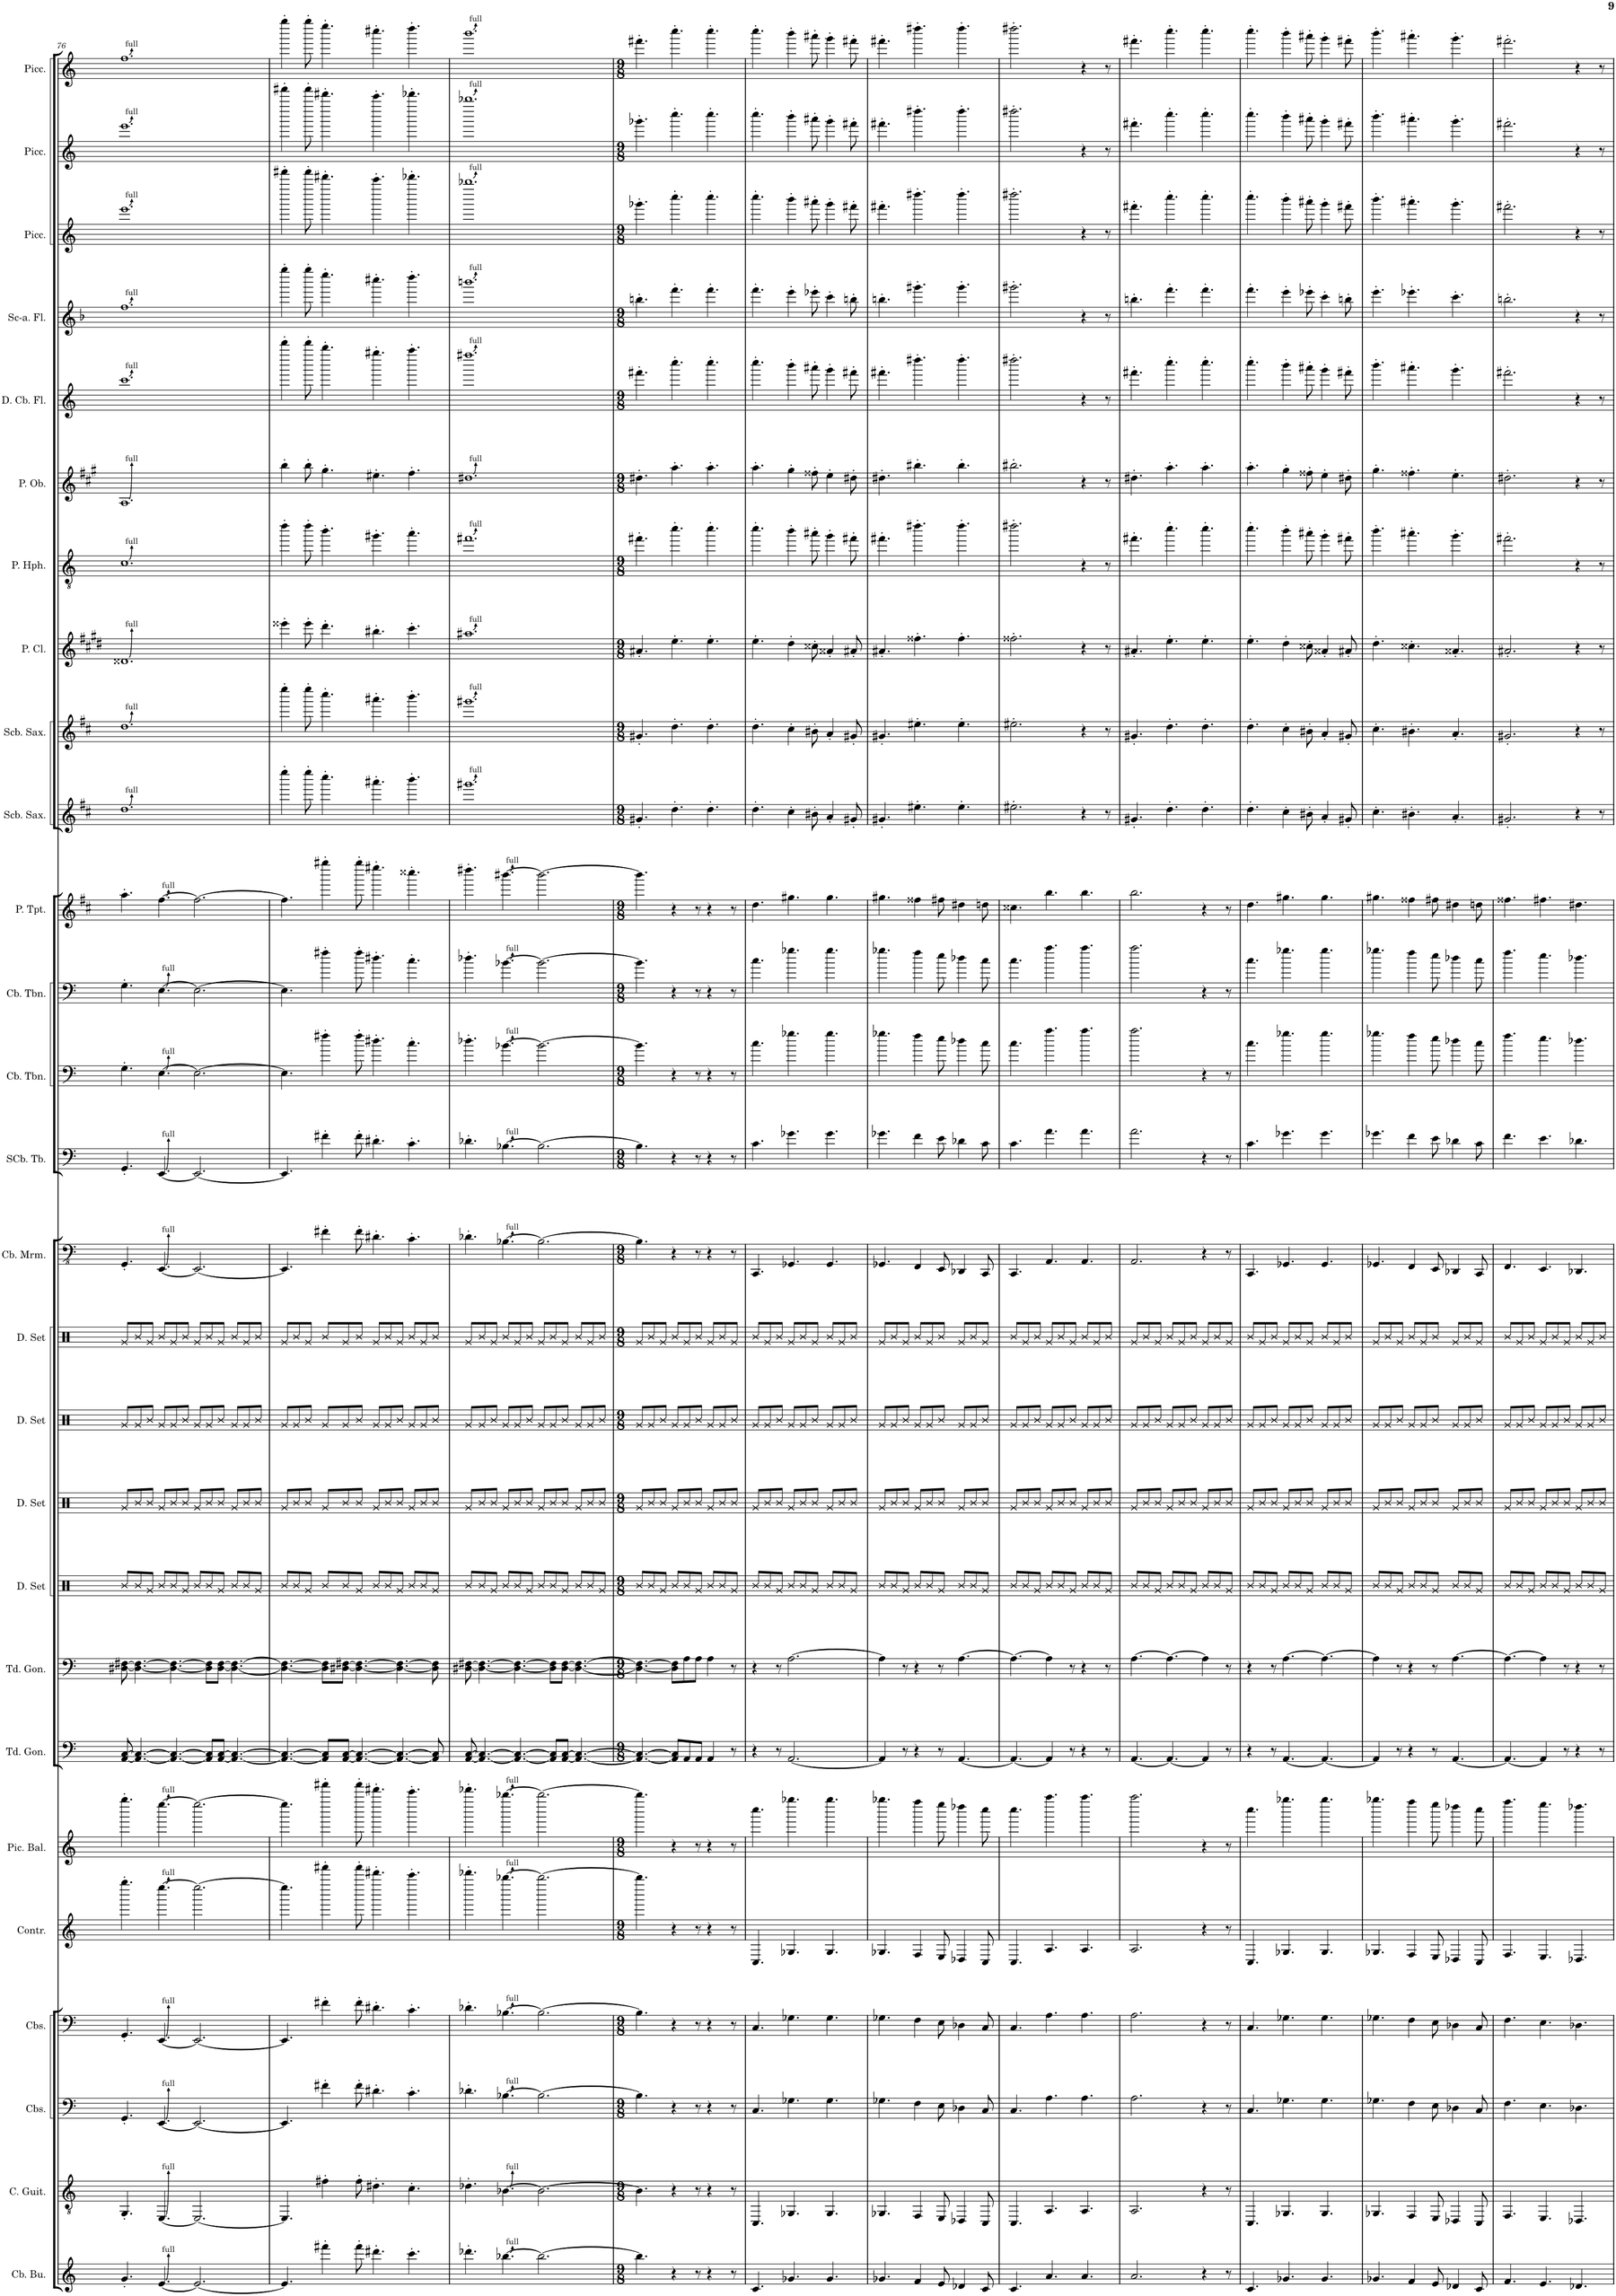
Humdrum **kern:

**kern	**kern	**kern	**kern	**kern	**kern	**kern	**kern	**kern	**kern	**kern	**kern	**kern	**kern	**kern	**kern	**kern	**kern	**kern	**kern	**kern	**kern	**kern
*part23	*part22	*part21	*part20	*part19	*part18	*part17	*part16	*part15	*part14	*part13	*part12	*part11	*part10	*part9	*part8	*part7	*part6	*part5	*part4	*part3	*part2	*part1
*staff23	*staff22	*staff21	*staff20	*staff19	*staff18	*staff17	*staff16	*staff15	*staff14	*staff13	*staff12	*staff11	*staff10	*staff9	*staff8	*staff7	*staff6	*staff5	*staff4	*staff3	*staff2	*staff1
*I"Contrabass Bugle	*I"Contra Guitar	*I"Contrabasses	*I"Contrabasses	*I"Contralto	*I"Piccolo Balalaika	*I"Tuned Gongs	*I"Tuned Gongs	*I"Contrabass Marimba	*I"Sub-Contrabass Tuba	*I"Contrabass Trombone	*I"Contrabass Trombone	*I"Piccolo Trumpet	*I"Subcontrabass Saxophone	*I"Subcontrabass Saxophone	*I"Piccolo Clarinet	*I"Piccolo Heckelphone	*I"Piccolo Oboe	*I"Double Contrabass Flute	*I"Sub Contra-alto Flute	*I"Piccolo	*I"Piccolo	*I"Piccolo
*I'Cb. Bu.	*I'C. Guit.	*I'Cbs.	*I'Cbs.	*I'Contr.	*I'Pic. Bal.	*I'Td. Gon.	*I'Td. Gon.	*I'Cb. Mrm.	*I'SCb. Tb.	*I'Cb. Tbn.	*I'Cb. Tbn.	*I'P. Tpt.	*I'Scb. Sax.	*I'Scb. Sax.	*I'P. Cl.	*I'P. Hph.	*I'P. Ob.	*I'D. Cb. Fl.	*I'Sc-a. Fl.	*I'Picc.	*I'Picc.	*I'Picc.
!!LO:PB:g=z
*clefG2	*clefGv2	*clefF4	*clefF4	*clefG2	*clefG2	*clefF4	*clefF4	*clefFv4	*clefF4	*clefF4	*clefF4	*clefG2	*clefG2	*clefG2	*clefG2	*clefGv2	*clefG2	*clefG2	*clefG2	*clefG2	*clefG2	*clefG2
*Trd14c24	*	*Trd7c12	*Trd7c12	*	*	*	*	*	*	*	*	*Trd-6c-10	*Trd22c38	*Trd22c38	*Trd-5c-8	*	*Trd-2c-3	*Trd21c36	*Trd17c29	*Trd-7c-12	*Trd-7c-12	*Trd-7c-12
*k[]	*k[]	*k[]	*k[]	*k[]	*k[]	*k[]	*k[]	*k[]	*k[]	*k[]	*k[]	*k[f#c#]	*k[f#c#]	*k[f#c#]	*k[f#c#g#d#]	*k[]	*k[f#c#g#]	*k[]	*k[b-]	*k[]	*k[]	*k[]
*M12/8	*M12/8	*M12/8	*M12/8	*M12/8	*M12/8	*M12/8	*M12/8	*M12/8	*M12/8	*M12/8	*M12/8	*M12/8	*M12/8	*M12/8	*M12/8	*M12/8	*M12/8	*M12/8	*M12/8	*M12/8	*M12/8	*M12/8
=76	=76	=76	=76	=76	=76	=76	=76	=76	=76	=76	=76	=76	=76	=76	=76	=76	=76	=76	=76	=76	=76	=76
4.g'/	4.GG'/	4.GG'/	4.GG'/	4.gggg'\	4.gggg'\	[8AA/ [8C/	[8D#X\ [8F#X\	4.GGG'/	4.GG'/	4.G'\	4.G'\	4.aa'\	1.dd	1.dd	1.d##X	1.c	1.A	1.ccc	1.ff	1.eee	1.eee	1.ff
.	.	.	.	.	.	4.AA/_ 4.C/_	4.D#\_ 4.F#\_	.	.	.	.	.	.	.	.	.	.	.	.	.	.	.
[4.e/	[4.EE/	[4.EE/	[4.EE/	[4.eeee\	[4.eeee\	.	.	[4.EEE/	[4.EE/	[4.E\	[4.E\	[4.ff#\	.	.	.	.	.	.	.	.	.	.
.	.	.	.	.	.	4.AA/_ 4.C/_	4.D#\_ 4.F#\_	.	.	.	.	.	.	.	.	.	.	.	.	.	.	.
2.e/_	2.EE/_	2.EE/_	2.EE/_	2.eeee\_	2.eeee\_	.	.	2.EEE/_	2.EE/_	2.E\_	2.E\_	2.ff#\_	.	.	.	.	.	.	.	.	.	.
.	.	.	.	.	.	8AA/] 8C/]L	8D#\] 8F#\]L	.	.	.	.	.	.	.	.	.	.	.	.	.	.	.
.	.	.	.	.	.	[8AA/ [8C/J	[8D#\ [8F#\J	.	.	.	.	.	.	.	.	.	.	.	.	.	.	.
.	.	.	.	.	.	4.AA/_ 4.C/_	4.D#\_ 4.F#\_	.	.	.	.	.	.	.	.	.	.	.	.	.	.	.
=77	=77	=77	=77	=77	=77	=77	=77	=77	=77	=77	=77	=77	=77	=77	=77	=77	=77	=77	=77	=77	=77	=77
4.e/]	4.EE/]	4.EE/]	4.EE/]	4.eeee\]	4.eeee\]	4.AA/_ 4.C/_	4.D#\_ 4.F#\_	4.EEE/]	4.EE/]	4.E\]	4.E\]	4.ff#\]	4eeee'\	4eeee'\	4eee##X'\	4ddd'\	4bb'\	4ddddd'\	4gggg'\	4fffff#X'\	4fffff#X'\	4gggg'\
.	.	.	.	.	.	.	.	.	.	.	.	.	8eeee'\	8eeee'\	8eee##'\	8ddd'\	8bb'\	8ddddd'\	8gggg'\	8fffff#'\	8fffff#'\	8gggg'\
4fff#X'\	4f#X'\	4f#X'\	4f#X'\	4fffff#X'\	4fffff#X'\	8AA/] 8C/]L	8D#\] 8F#\]L	4F#X'\	4f#X'\	4ff#X'\	4ff#X'\	4gggg#X'\	4.cccc#'\	4.cccc#'\	4.ddd#'\	4.bb'\	4.gg#'\	4.bbbb'\	4.eeee'\	4.ddddd#X'\	4.ddddd#X'\	4.eeee'\
.	.	.	.	.	.	[8AA/ [8C/J	[8D#X\ [8F#X\J	.	.	.	.	.	.	.	.	.	.	.	.	.	.	.
8fff#'\	8f#'\	8f#'\	8f#'\	8fffff#'\	8fffff#'\	4.AA/_ 4.C/_	4.D#\_ 4.F#\_	8F#'\	8f#'\	8ff#'\	8ff#'\	8gggg#'\	.	.	.	.	.	.	.	.	.	.
4.ddd#X'\	4.d#X'\	4.d#X'\	4.d#X'\	4.ddddd#X'\	4.ddddd#X'\	.	.	4.D#X'\	4.d#X'\	4.dd#X'\	4.dd#X'\	4.eeee#X'\	4.aaa#X'\	4.aaa#X'\	4.bb#X'\	4.gg#X'\	4.ee#X'\	4.gggg#X'\	4.cccc#X'\	4.ccccc'\	4.ccccc'\	4.cccc#X'\
.	.	.	.	.	.	4.AA/_ 4.C/_	4.D#\_ 4.F#\_	.	.	.	.	.	.	.	.	.	.	.	.	.	.	.
4.ccc'\	4.c'\	4.c'\	4.c'\	4.ccccc'\	4.ccccc'\	.	.	4.C'\	4.c'\	4.cc'\	4.cc'\	4.cccc##X'\	4.bbb'\	4.bbb'\	4.ccc#'\	4.aa'\	4.ff#'\	4.aaaa'\	4.dddd'\	4.ddddd-X'\	4.ddddd-X'\	4.dddd'\
.	.	.	.	.	.	8AA/] 8C/]	8D#\] 8F#\]	.	.	.	.	.	.	.	.	.	.	.	.	.	.	.
=78	=78	=78	=78	=78	=78	=78	=78	=78	=78	=78	=78	=78	=78	=78	=78	=78	=78	=78	=78	=78	=78	=78
4.ddd-X'\	4.d-X'\	4.d-X'\	4.d-X'\	4.ddddd-X'\	4.ddddd-X'\	[8AA/ [8C/	[8D#X\ [8F#X\	4.D-X'\	4.d-X'\	4.dd-X'\	4.dd-X'\	4.dddd#X'\	1.ggg#X	1.ggg#X	1.aa#X	1.ff#X	1.dd#X	1.ffff#X	1.bbbn	1.bbbb-X	1.bbbb-X	1.bbb
.	.	.	.	.	.	4.AA/_ 4.C/_	4.D#\_ 4.F#\_	.	.	.	.	.	.	.	.	.	.	.	.	.	.	.
[4.bb-X\	[4.B-X\	[4.B-X\	[4.B-X\	[4.bbbb-X\	[4.bbbb-X\	.	.	[4.BB-X\	[4.B-X\	[4.b-X\	[4.b-X\	[4.bbb#X\	.	.	.	.	.	.	.	.	.	.
.	.	.	.	.	.	4.AA/_ 4.C/_	4.D#\_ 4.F#\_	.	.	.	.	.	.	.	.	.	.	.	.	.	.	.
2.bb-\_	2.B-\_	2.B-\_	2.B-\_	2.bbbb-\_	2.bbbb-\_	.	.	2.BB-\_	2.B-\_	2.b-\_	2.b-\_	2.bbb#\_	.	.	.	.	.	.	.	.	.	.
.	.	.	.	.	.	8AA/] 8C/]L	8D#\] 8F#\]L	.	.	.	.	.	.	.	.	.	.	.	.	.	.	.
.	.	.	.	.	.	[8AA/ [8C/J	[8D#\ [8F#\J	.	.	.	.	.	.	.	.	.	.	.	.	.	.	.
.	.	.	.	.	.	4.AA/_ 4.C/_	4.D#\_ 4.F#\_	.	.	.	.	.	.	.	.	.	.	.	.	.	.	.
=79	=79	=79	=79	=79	=79	=79	=79	=79	=79	=79	=79	=79	=79	=79	=79	=79	=79	=79	=79	=79	=79	=79
*M9/8	*M9/8	*M9/8	*M9/8	*M9/8	*M9/8	*M9/8	*M9/8	*M9/8	*M9/8	*M9/8	*M9/8	*M9/8	*M9/8	*M9/8	*M9/8	*M9/8	*M9/8	*M9/8	*M9/8	*M9/8	*M9/8	*M9/8
4.bb-\]	4.B-\]	4.B-\]	4.B-\]	4.bbbb-\]	4.bbbb-\]	4.AA/_ 4.C/_	4.D#\_ 4.F#\_	4.BB-\]	4.B-\]	4.b-\]	4.b-\]	4.bbb#\]	4.g#X'/	4.g#X'/	4.a#X'/	4.ff#X'\	4.dd#X'\	4.fff#X'\	4.bbn'\	4.ggg-X'\	4.ggg-X'\	4.fff#X'\
4r	4r	4r	4r	4r	4r	8AA/] 8C/]L	8D#\] 8F#\]L	4r	4r	4r	4r	4r	4.dd'\	4.dd'\	4.ee'\	4.ccc'\	4.aa'\	4.cccc'\	4.fff'\	4.cccc'\	4.cccc'\	4.cccc'\
.	.	.	.	.	.	8AA/	8A\	.	.	.	.	.	.	.	.	.	.	.	.	.	.	.
8r	8r	8r	8r	8r	8r	8AA/J	8A\J	8r	8r	8r	8r	8r	.	.	.	.	.	.	.	.	.	.
4r	4r	4r	4r	4r	4r	4AA/	4A\	4r	4r	4r	4r	4r	4.dd'\	4.dd'\	4.ee'\	4.ccc'\	4.aa'\	4.cccc'\	4.fff'\	4.cccc'\	4.cccc'\	4.cccc'\
8r	8r	8r	8r	8r	8r	8r	8r	8r	8r	8r	8r	8r	.	.	.	.	.	.	.	.	.	.
=80	=80	=80	=80	=80	=80	=80	=80	=80	=80	=80	=80	=80	=80	=80	=80	=80	=80	=80	=80	=80	=80	=80
4.c/	4.CC/	4.C/	4.C/	4.C/	4.cccc\	4r	4r	4.CCC/	4.c\	4.cc\	4.cc\	4.dd\	4.dd'\	4.dd'\	4.ee'\	4.ccc'\	4.aa'\	4.cccc'\	4.fff'\	4.cccc'\	4.cccc'\	4.cccc'\
.	.	.	.	.	.	8r	8r	.	.	.	.	.	.	.	.	.	.	.	.	.	.	.
4.g-X/	4.GG-X/	4.G-X\	4.G-X\	4.G-X/	4.gggg-X\	[2.AA/	[2.A\	4.GGG-X/	4.g-X\	4.gg-X\	4.gg-X\	4.gg#X\	4cc#'\	4cc#'\	4dd#'\	4bb'\	4gg#'\	4bbb'\	4eee'\	4bbb'\	4bbb'\	4bbb'\
.	.	.	.	.	.	.	.	.	.	.	.	.	8b#X'\	8b#X'\	8cc##X'\	8aa#X'\	8ff##X'\	8aaa#X'\	8eee-X'\	8aaa#X'\	8aaa#X'\	8aaa#X'\
4.g-/	4.GG-/	4.G-\	4.G-\	4.G-/	4.gggg-\	.	.	4.GGG-/	4.g-\	4.gg-\	4.gg-\	4.gg#\	4a'/	4a'/	4a##X'/	4gg'\	4ee'\	4ggg'\	4ccc'\	4ggg'\	4ggg'\	4ggg'\
.	.	.	.	.	.	.	.	.	.	.	.	.	8g#X'/	8g#X'/	8a#X'/	8ff#X'\	8dd#X'\	8fff#X'\	8bbn'\	8fff#X'\	8fff#X'\	8fff#X'\
=81	=81	=81	=81	=81	=81	=81	=81	=81	=81	=81	=81	=81	=81	=81	=81	=81	=81	=81	=81	=81	=81	=81
4.g-X/	4.GG-X/	4.G-X\	4.G-X\	4.G-X/	4.gggg-X\	4AA/]	4A\]	4.GGG-X/	4.g-X\	4.gg-X\	4.gg-X\	4.gg#X\	4.g#X'/	4.g#X'/	4.a#X'/	4.ff#X'\	4.dd#X'\	4.fff#X'\	4.bbn'\	4.fff#X'\	4.fff#X'\	4.fff#X'\
.	.	.	.	.	.	8r	8r	.	.	.	.	.	.	.	.	.	.	.	.	.	.	.
4f/	4FF/	4F\	4F\	4F/	4ffff\	4r	4r	4FFF/	4f\	4ff\	4ff\	4ff##X\	4.ee#X'\	4.ee#X'\	4.ff##X'\	4.ddd#X'\	4.bb#X'\	4.dddd#X'\	4.ggg#X'\	4.dddd#X'\	4.dddd#X'\	4.dddd#X'\
8e/	8EE/	8E\	8E\	8E/	8eeee\	8r	8r	8EEE/	8e\	8ee\	8ee\	8ff#X\	.	.	.	.	.	.	.	.	.	.
4d-X/	4DD-X/	4D-X\	4D-X\	4D-X/	4dddd-X\	[4.AA/	[4.A\	4DDD-X/	4d-X\	4dd-X\	4dd-X\	4dd#X\	4.ee#'\	4.ee#'\	4.ff##'\	4.ddd#'\	4.bb#'\	4.dddd#'\	4.ggg#'\	4.dddd#'\	4.dddd#'\	4.dddd#'\
8c/	8CC/	8C/	8C/	8C/	8cccc\	.	.	8CCC/	8c\	8cc\	8cc\	8ddn\	.	.	.	.	.	.	.	.	.	.
=82	=82	=82	=82	=82	=82	=82	=82	=82	=82	=82	=82	=82	=82	=82	=82	=82	=82	=82	=82	=82	=82	=82
4.c/	4.CC/	4.C/	4.C/	4.C/	4.cccc\	4.AA/_	4.A\_	4.CCC/	4.c\	4.cc\	4.cc\	4.cc##X\	2.ee#X'\	2.ee#X'\	2.ff##X'\	2.ddd#X'\	2.bb#X'\	2.dddd#X'\	2.ggg#X'\	2.dddd#X'\	2.dddd#X'\	2.dddd#X'\
4.a/	4.AA/	4.A\	4.A\	4.A/	4.aaaa\	4AA/]	4A\]	4.AAA/	4.a\	4.aa\	4.aa\	4.bb\	.	.	.	.	.	.	.	.	.	.
.	.	.	.	.	.	8r	8r	.	.	.	.	.	.	.	.	.	.	.	.	.	.	.
4.a/	4.AA/	4.A\	4.A\	4.A/	4.aaaa\	4r	4r	4.AAA/	4.a\	4.aa\	4.aa\	4.bb\	4r	4r	4r	4r	4r	4r	4r	4r	4r	4r
.	.	.	.	.	.	8r	8r	.	.	.	.	.	8r	8r	8r	8r	8r	8r	8r	8r	8r	8r
=83	=83	=83	=83	=83	=83	=83	=83	=83	=83	=83	=83	=83	=83	=83	=83	=83	=83	=83	=83	=83	=83	=83
2.a/	2.AA/	2.A\	2.A\	2.A/	2.aaaa\	[4.AA/	[4.A\	2.AAA/	2.a\	2.aa\	2.aa\	2.bb\	4.g#X'/	4.g#X'/	4.a#X'/	4.ff#X'\	4.dd#X'\	4.fff#X'\	4.bbn'\	4.fff#X'\	4.fff#X'\	4.fff#X'\
.	.	.	.	.	.	4.AA/_	4.A\_	.	.	.	.	.	4.dd'\	4.dd'\	4.ee'\	4.ccc'\	4.aa'\	4.cccc'\	4.fff'\	4.cccc'\	4.cccc'\	4.cccc'\
4r	4r	4r	4r	4r	4r	4AA/]	4A\]	4r	4r	4r	4r	4r	4.dd'\	4.dd'\	4.ee'\	4.ccc'\	4.aa'\	4.cccc'\	4.fff'\	4.cccc'\	4.cccc'\	4.cccc'\
8r	8r	8r	8r	8r	8r	8r	8r	8r	8r	8r	8r	8r	.	.	.	.	.	.	.	.	.	.
=84	=84	=84	=84	=84	=84	=84	=84	=84	=84	=84	=84	=84	=84	=84	=84	=84	=84	=84	=84	=84	=84	=84
4.c/	4.CC/	4.C/	4.C/	4.C/	4.cccc\	4r	4r	4.CCC/	4.c\	4.cc\	4.cc\	4.dd\	4.dd'\	4.dd'\	4.ee'\	4.ccc'\	4.aa'\	4.cccc'\	4.fff'\	4.cccc'\	4.cccc'\	4.cccc'\
.	.	.	.	.	.	8r	8r	.	.	.	.	.	.	.	.	.	.	.	.	.	.	.
4.g-X/	4.GG-X/	4.G-X\	4.G-X\	4.G-X/	4.gggg-X\	[4.AA/	[4.A\	4.GGG-X/	4.g-X\	4.gg-X\	4.gg-X\	4.gg#X\	4cc#'\	4cc#'\	4dd#'\	4bb'\	4gg#'\	4bbb'\	4eee'\	4bbb'\	4bbb'\	4bbb'\
.	.	.	.	.	.	.	.	.	.	.	.	.	8b#X'\	8b#X'\	8cc##X'\	8aa#X'\	8ff##X'\	8aaa#X'\	8eee-X'\	8aaa#X'\	8aaa#X'\	8aaa#X'\
4.g-/	4.GG-/	4.G-\	4.G-\	4.G-/	4.gggg-\	4.AA/_	4.A\_	4.GGG-/	4.g-\	4.gg-\	4.gg-\	4.gg#\	4a'/	4a'/	4a##X'/	4gg'\	4ee'\	4ggg'\	4ccc'\	4ggg'\	4ggg'\	4ggg'\
.	.	.	.	.	.	.	.	.	.	.	.	.	8g#X'/	8g#X'/	8a#X'/	8ff#X'\	8dd#X'\	8fff#X'\	8bbn'\	8fff#X'\	8fff#X'\	8fff#X'\
=85	=85	=85	=85	=85	=85	=85	=85	=85	=85	=85	=85	=85	=85	=85	=85	=85	=85	=85	=85	=85	=85	=85
4.g-X/	4.GG-X/	4.G-X\	4.G-X\	4.G-X/	4.gggg-X\	4AA/]	4A\]	4.GGG-X/	4.g-X\	4.gg-X\	4.gg-X\	4.gg#X\	4.cc#'\	4.cc#'\	4.dd#'\	4.bb'\	4.gg#'\	4.bbb'\	4.eee'\	4.bbb'\	4.bbb'\	4.bbb'\
.	.	.	.	.	.	8r	8r	.	.	.	.	.	.	.	.	.	.	.	.	.	.	.
4f/	4FF/	4F\	4F\	4F/	4ffff\	4r	4r	4FFF/	4f\	4ff\	4ff\	4ff##X\	4.b#X'\	4.b#X'\	4.cc##X'\	4.aa#X'\	4.ff##X'\	4.aaa#X'\	4.eee-X'\	4.aaa#X'\	4.aaa#X'\	4.aaa#X'\
8e/	8EE/	8E\	8E\	8E/	8eeee\	8r	8r	8EEE/	8e\	8ee\	8ee\	8ff#X\	.	.	.	.	.	.	.	.	.	.
4d-X/	4DD-X/	4D-X\	4D-X\	4D-X/	4dddd-X\	[4.AA/	[4.A\	4DDD-X/	4d-X\	4dd-X\	4dd-X\	4dd#X\	4.a'/	4.a'/	4.a##X'/	4.gg'\	4.ee'\	4.ggg'\	4.ccc'\	4.ggg'\	4.ggg'\	4.ggg'\
8c/	8CC/	8C/	8C/	8C/	8cccc\	.	.	8CCC/	8c\	8cc\	8cc\	8ddn\	.	.	.	.	.	.	.	.	.	.
=86	=86	=86	=86	=86	=86	=86	=86	=86	=86	=86	=86	=86	=86	=86	=86	=86	=86	=86	=86	=86	=86	=86
4.f/	4.FF/	4.F\	4.F\	4.F/	4.ffff\	4.AA/_	4.A\_	4.FFF/	4.f\	4.ff\	4.ff\	4.ff##X\	2.g#X'/	2.g#X'/	2.a#X'/	2.ff#X'\	2.dd#X'\	2.fff#X'\	2.bbn'\	2.fff#X'\	2.fff#X'\	2.fff#X'\
4.e/	4.EE/	4.E\	4.E\	4.E/	4.eeee\	4AA/]	4A\]	4.EEE/	4.e\	4.ee\	4.ee\	4.ff#X\	.	.	.	.	.	.	.	.	.	.
.	.	.	.	.	.	8r	8r	.	.	.	.	.	.	.	.	.	.	.	.	.	.	.
4.d-X/	4.DD-X/	4.D-X\	4.D-X\	4.D-X/	4.dddd-X\	4r	4r	4.DDD-X/	4.d-X\	4.dd-X\	4.dd-X\	4.dd#X\	4r	4r	4r	4r	4r	4r	4r	4r	4r	4r
.	.	.	.	.	.	8r	8r	.	.	.	.	.	8r	8r	8r	8r	8r	8r	8r	8r	8r	8r
=	=	=	=	=	=	=	=	=	=	=	=	=	=	=	=	=	=	=	=	=	=	=
*-	*-	*-	*-	*-	*-	*-	*-	*-	*-	*-	*-	*-	*-	*-	*-	*-	*-	*-	*-	*-	*-	*-
